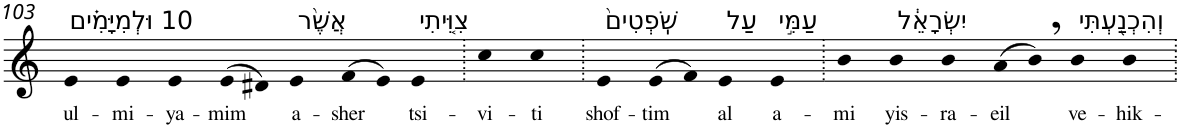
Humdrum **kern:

**kern	**text
*part1	*part1
*staff1	*staff1
*I"Piano	*
*I'Pno	*
!!LO:PB:g=z
*clefG2	*
*k[]	*
=103	=103
!LO:TX:a:t=10 וּלְמִיָּמִ֗ים	!
!	!LO:LY:b
4e	ul-
!	!LO:LY:b
4e	-mi-
!	!LO:LY:b
4e	-ya-
!	!LO:LY:b
(>8e	-mim
8d#X)	.
!LO:TX:a:t=אֲשֶׁ֨ר	!
!	!LO:LY:b
4e	a-
!	!LO:LY:b
(>8f	-sher
8e)	.
!LO:TX:a:t=צִוִּ֤יתִי	!
!	!LO:LY:b
4e	tsi-
=104.	=104.
!	!LO:LY:b
4cc	-vi-
!	!LO:LY:b
4cc	-ti
=105.	=105.
!LO:TX:a:t=שֹֽׁפְטִים֙	!
!	!LO:LY:b
4e	shof-
!	!LO:LY:b
(>8e	-tim
8f)	.
!LO:TX:a:t=עַל	!
!	!LO:LY:b
4e	al
!LO:TX:a:t=עַמִּ֣י	!
!	!LO:LY:b
4e	a-
=106.	=106.
!	!LO:LY:b
4b	-mi
!LO:TX:a:t=יִשְׂרָאֵ֔ל	!
!	!LO:LY:b
4b	yis-
!	!LO:LY:b
4b	-ra-
!	!LO:LY:b
(>8a	-eil
8b,)	.
!LO:TX:a:t=וְהִכְנַ֖עְתִּי	!
!	!LO:LY:b
4b	ve-
!	!LO:LY:b
4b	-hik-
=.	=.
*-	*-
